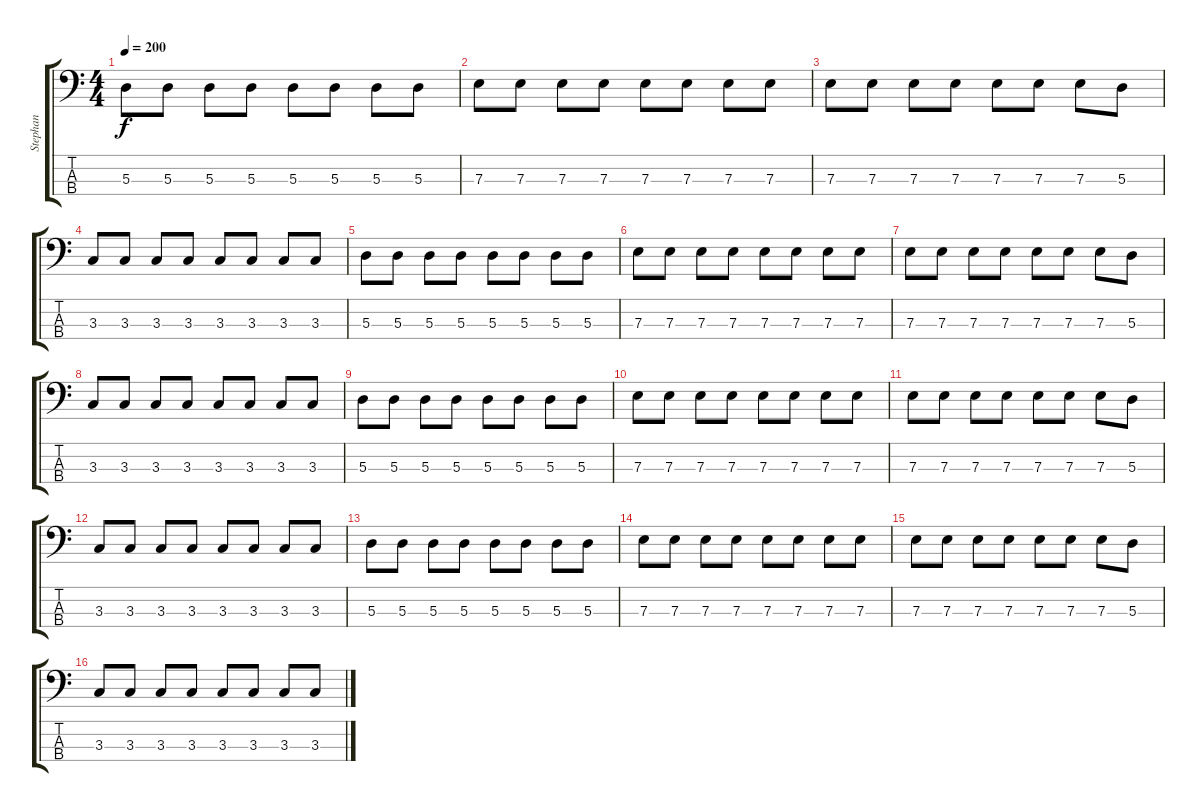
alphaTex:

\track ("Stephan" "Stephan") {instrument electricbasspick}
\staff {score tabs}
\tuning (G2 D2 A1 E1) {hide}
\ts (4 4)
\tempo 200
\clef f4
\ks c
5.3.8{dy f} 5.3.8 5.3.8 5.3.8 5.3.8 5.3.8 5.3.8 5.3.8 |
7.3.8 7.3.8 7.3.8 7.3.8 7.3.8 7.3.8 7.3.8 7.3.8 |
7.3.8 7.3.8 7.3.8 7.3.8 7.3.8 7.3.8 7.3.8 5.3.8 |
3.3.8 3.3.8 3.3.8 3.3.8 3.3.8 3.3.8 3.3.8 3.3.8 |
5.3.8 5.3.8 5.3.8 5.3.8 5.3.8 5.3.8 5.3.8 5.3.8 |
7.3.8 7.3.8 7.3.8 7.3.8 7.3.8 7.3.8 7.3.8 7.3.8 |
7.3.8 7.3.8 7.3.8 7.3.8 7.3.8 7.3.8 7.3.8 5.3.8 |
3.3.8 3.3.8 3.3.8 3.3.8 3.3.8 3.3.8 3.3.8 3.3.8 |
5.3.8 5.3.8 5.3.8 5.3.8 5.3.8 5.3.8 5.3.8 5.3.8 |
7.3.8 7.3.8 7.3.8 7.3.8 7.3.8 7.3.8 7.3.8 7.3.8 |
7.3.8 7.3.8 7.3.8 7.3.8 7.3.8 7.3.8 7.3.8 5.3.8 |
3.3.8 3.3.8 3.3.8 3.3.8 3.3.8 3.3.8 3.3.8 3.3.8 |
5.3.8 5.3.8 5.3.8 5.3.8 5.3.8 5.3.8 5.3.8 5.3.8 |
7.3.8 7.3.8 7.3.8 7.3.8 7.3.8 7.3.8 7.3.8 7.3.8 |
7.3.8 7.3.8 7.3.8 7.3.8 7.3.8 7.3.8 7.3.8 5.3.8 |
3.3.8 3.3.8 3.3.8 3.3.8 3.3.8 3.3.8 3.3.8 3.3.8
